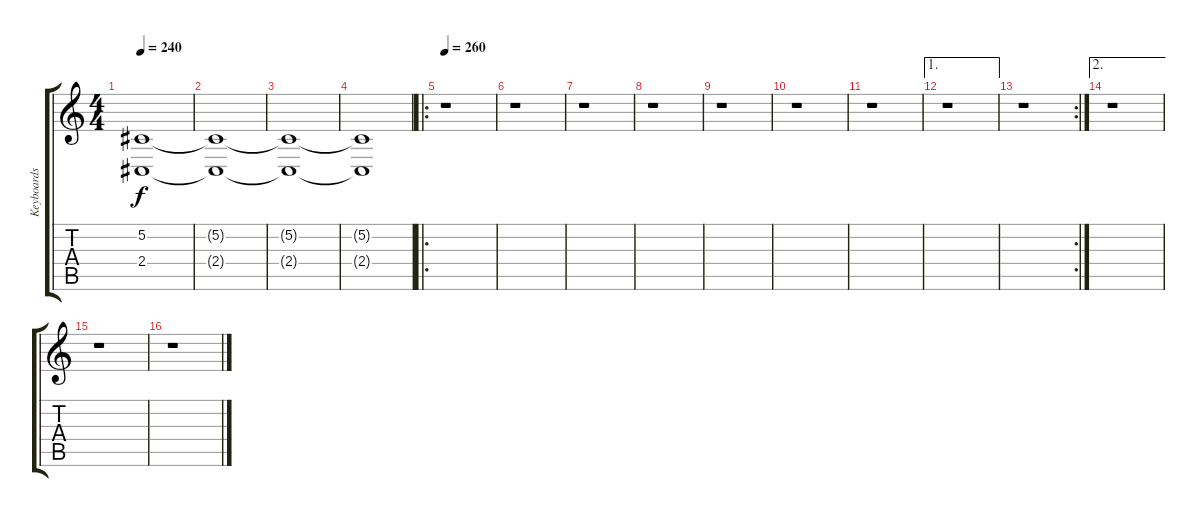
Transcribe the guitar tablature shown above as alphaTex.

\track ("Keyboards" "Keyboards") {instrument voiceoohs}
\staff {score tabs}
\tuning (Db4 Ab3 E3 B2 Gb2 Db2) {hide}
\ts (4 4)
\tempo 240
\clef g2
\ks c
(5.2{t} 2.4{t}).1{dy f} |
(5.2{t} 2.4{t}).1 |
(5.2{t} 2.4{t}).1 |
(5.2{t} 2.4{t}).1 |
\ro
\tempo 260
r.1 |
r.1 |
r.1 |
r.1 |
r.1 |
r.1 |
r.1 |
\ae 1
r.1 |
\rc 2
r.1 |
\ae 2
r.1 |
r.1 |
r.1
